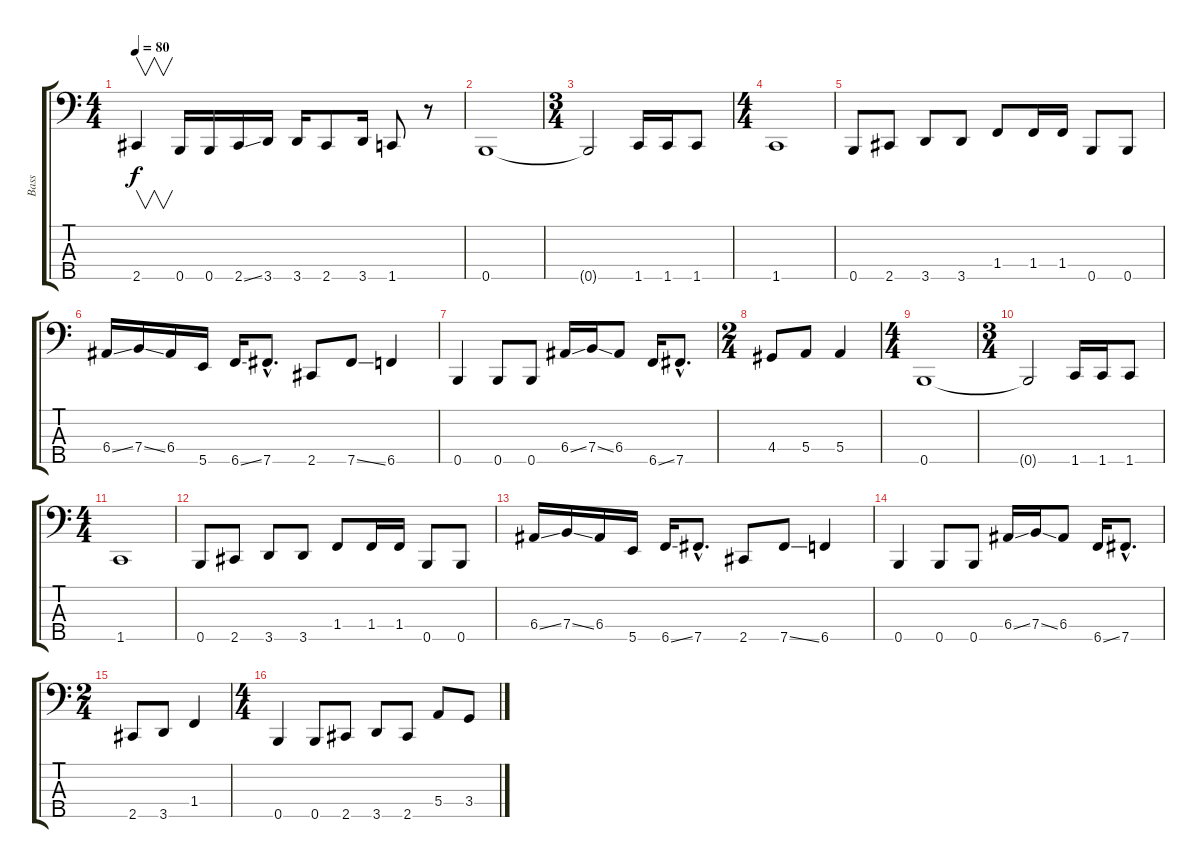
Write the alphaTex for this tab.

\track ("Bass" "Bass") {instrument electricbasspick}
\staff {score tabs}
\tuning (G2 D2 A1 E1 B0) {hide}
\ts (4 4)
\tempo 80
\clef f4
\ks c
2.5.4{v dy f} 0.5.16 0.5.16 2.5{ss}.16 3.5.16 3.5.16 2.5.8 3.5.16 1.5.8 r.8 |
0.5.1 |
\ts (3 4)
0.5{t}.2 1.5.16 1.5.16 1.5.8 |
\ts (4 4)
1.5.1 |
0.5.8 2.5.8 3.5.8 3.5.8 1.4.8 1.4.16 1.4.16 0.5.8 0.5.8 |
6.4{ss}.16 7.4{ss}.16 6.4.16 5.5.16 6.5{ss}.16 7.5{hac}.8{d} 2.5.8 7.5{ss}.8 6.5.4 |
0.5.4 0.5.8 0.5.8 6.4{ss}.16 7.4{ss}.16 6.4.8 6.5{ss}.16 7.5{hac}.8{d} |
\ts (2 4)
4.4.8 5.4.8 5.4.4 |
\ts (4 4)
0.5.1 |
\ts (3 4)
0.5{t}.2 1.5.16 1.5.16 1.5.8 |
\ts (4 4)
1.5.1 |
0.5.8 2.5.8 3.5.8 3.5.8 1.4.8 1.4.16 1.4.16 0.5.8 0.5.8 |
6.4{ss}.16 7.4{ss}.16 6.4.16 5.5.16 6.5{ss}.16 7.5{hac}.8{d} 2.5.8 7.5{ss}.8 6.5.4 |
0.5.4 0.5.8 0.5.8 6.4{ss}.16 7.4{ss}.16 6.4.8 6.5{ss}.16 7.5{hac}.8{d} |
\ts (2 4)
2.5.8 3.5.8 1.4.4 |
\ts (4 4)
0.5.4 0.5.8 2.5.8 3.5.8 2.5.8 5.4.8 3.4.8
